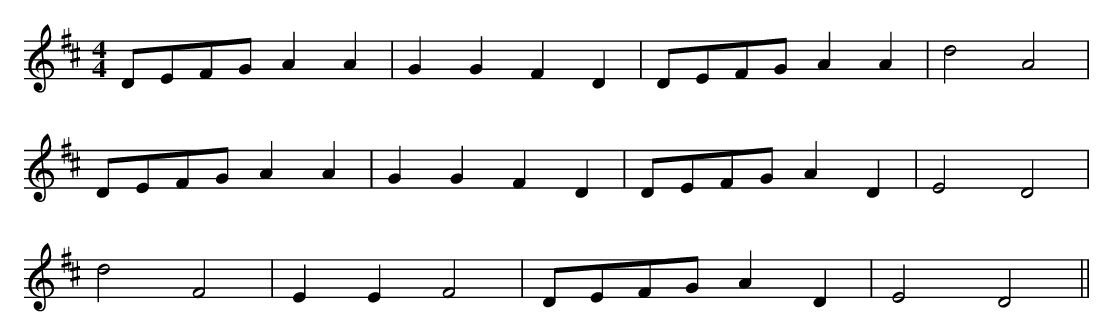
X:1
M:4/4
K:D
DEFG A2A2|G2G2 F2D2|DEFG A2A2|d4 A4|
DEFG A2A2|G2G2 F2D2|DEFG A2D2|E4 D4|
d4 F4|E2E2 F4|DEFG A2 D2|E4 D4||
